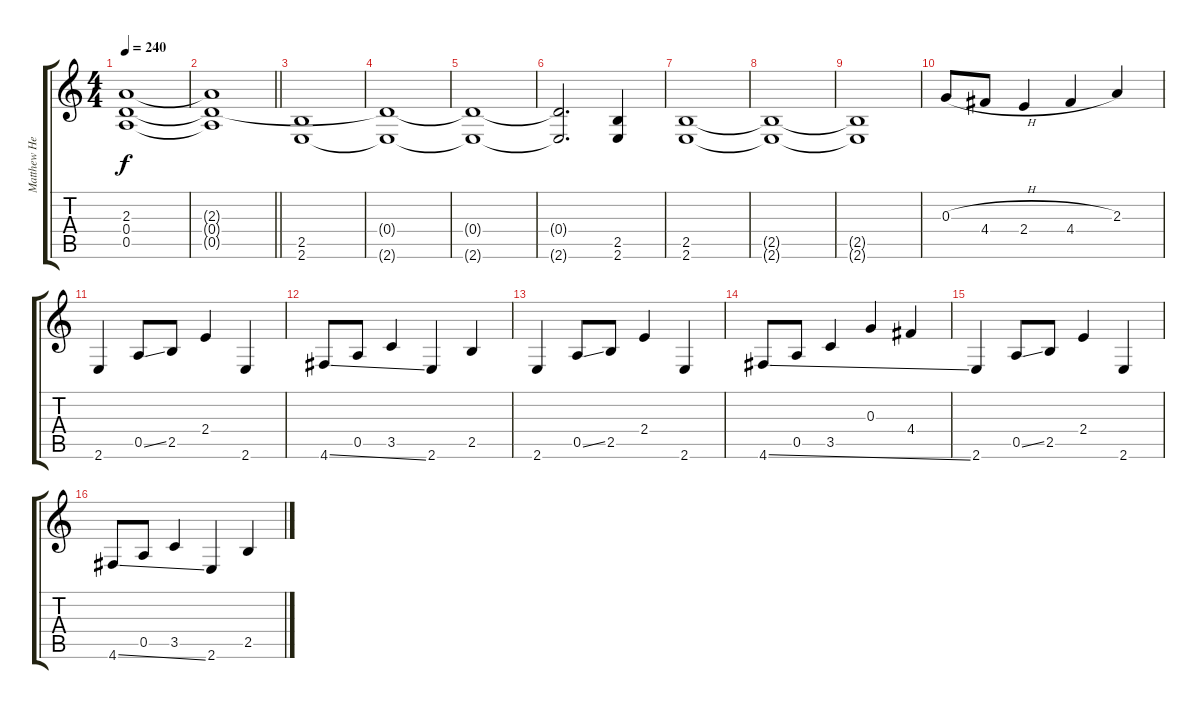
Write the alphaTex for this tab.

\track ("Matthew Heafy" "Matthew He") {instrument distortionguitar}
\staff {score tabs}
\tuning (E4 B3 G3 D3 A2 D2) {hide}
\ts (4 4)
\tempo 240
\clef g2
\ks c
(2.3 0.4 0.5).1{dy f} |
\barLineRight lightlight
(2.3{t} 0.4{t} 0.5{t}).1 |
(2.5 2.6).1 |
(0.4{t} 2.6{t}).1 |
(0.4{t} 2.6{t}).1 |
(0.4{t} 2.6{t}).2{d} (2.5 2.6).4 |
(2.5 2.6).1 |
(2.5{t} 2.6{t}).1 |
(2.5{t} 2.6{t}).1 |
0.3{h}.8 4.4.8 2.4.4 4.4.4 2.3.4 |
2.6.4 0.5{ss}.8 2.5.8 2.4.4 2.6.4 |
4.6{ss}.8 0.5.8 3.5.4 2.6.4 2.5.4 |
2.6.4 0.5{ss}.8 2.5.8 2.4.4 2.6.4 |
4.6{ss}.8 0.5.8 3.5.4 0.3.4 4.4.4 |
2.6.4 0.5{ss}.8 2.5.8 2.4.4 2.6.4 |
4.6{ss}.8 0.5.8 3.5.4 2.6.4 2.5.4
